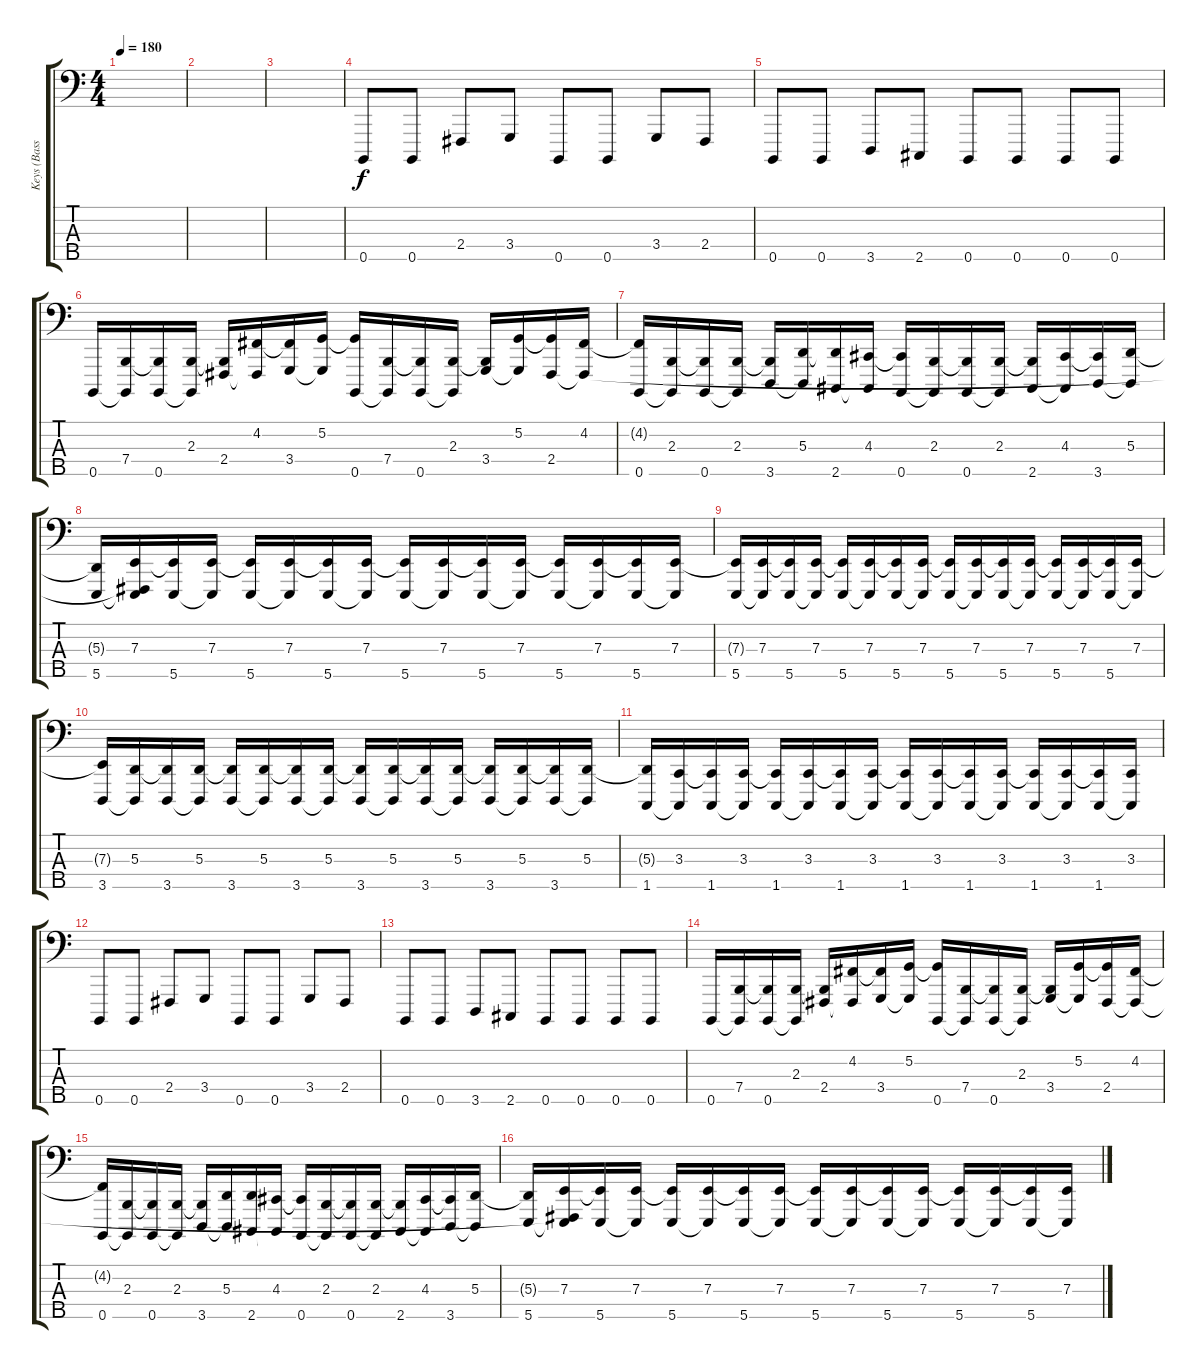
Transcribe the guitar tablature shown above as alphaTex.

\track ("Keys (Bass)" "Keys (Bass") {instrument pad1newage}
\staff {score tabs}
\tuning (G2 D2 A1 E1 B0) {hide}
\ts (4 4)
\tempo 180
\clef f4
\ks c
|
|
|
0.5.8{volume 11} 0.5.8 2.4.8 3.4.8 0.5.8 0.5.8 3.4.8 2.4.8 |
0.5.8 0.5.8 3.5.8 2.5.8 0.5.8 0.5.8 0.5.8 0.5.8 |
0.5.16 (7.4 0.5{t}).16 (7.4{t} 0.5).16 (2.3 0.5{t}).16 (2.3{t} 2.4).16 (4.2 2.4{t}).16 (4.2{t} 3.4).16 (5.2 3.4{t}).16 (5.2{t} 0.5).16 (7.4 0.5{t}).16 (7.4{t} 0.5).16 (2.3 0.5{t}).16 (2.3{t} 3.4).16 (5.2 3.4{t}).16 (5.2{t} 2.4).16 (4.2 2.4{t}).16 |
(4.2{t} 0.5).16 (2.3 0.5{t}).16 (2.3{t} 0.5).16 (2.3 0.5{t}).16 (2.3{t} 3.5).16 (5.3 3.5{t}).16 (5.3{t} 2.5).16 (4.3 2.5{t}).16 (4.3{t} 0.5).16 (2.3 0.5{t}).16 (2.3{t} 0.5).16 (2.3 0.5{t}).16 (2.3{t} 2.5).16 (4.3 2.5{t}).16 (4.3{t} 3.5).16 (5.3 3.5{t}).16 |
(5.3{t} 5.5).16 (7.3 2.4{t} 5.5{t}).16 (7.3{t} 5.5).16 (7.3 5.5{t}).16 (7.3{t} 5.5).16 (7.3 5.5{t}).16 (7.3{t} 5.5).16 (7.3 5.5{t}).16 (7.3{t} 5.5).16 (7.3 5.5{t}).16 (7.3{t} 5.5).16 (7.3 5.5{t}).16 (7.3{t} 5.5).16 (7.3 5.5{t}).16 (7.3{t} 5.5).16 (7.3 5.5{t}).16 |
(7.3{t} 5.5).16 (7.3 5.5{t}).16 (7.3{t} 5.5).16 (7.3 5.5{t}).16 (7.3{t} 5.5).16 (7.3 5.5{t}).16 (7.3{t} 5.5).16 (7.3 5.5{t}).16 (7.3{t} 5.5).16 (7.3 5.5{t}).16 (7.3{t} 5.5).16 (7.3 5.5{t}).16 (7.3{t} 5.5).16 (7.3 5.5{t}).16 (7.3{t} 5.5).16 (7.3 5.5{t}).16 |
(7.3{t} 3.5).16 (5.3 3.5{t}).16 (5.3{t} 3.5).16 (5.3 3.5{t}).16 (5.3{t} 3.5).16 (5.3 3.5{t}).16 (5.3{t} 3.5).16 (5.3 3.5{t}).16 (5.3{t} 3.5).16 (5.3 3.5{t}).16 (5.3{t} 3.5).16 (5.3 3.5{t}).16 (5.3{t} 3.5).16 (5.3 3.5{t}).16 (5.3{t} 3.5).16 (5.3 3.5{t}).16 |
(5.3{t} 1.5).16 (3.3 1.5{t}).16 (3.3{t} 1.5).16 (3.3 1.5{t}).16 (3.3{t} 1.5).16 (3.3 1.5{t}).16 (3.3{t} 1.5).16 (3.3 1.5{t}).16 (3.3{t} 1.5).16 (3.3 1.5{t}).16 (3.3{t} 1.5).16 (3.3 1.5{t}).16 (3.3{t} 1.5).16 (3.3 1.5{t}).16 (3.3{t} 1.5).16 (3.3 1.5{t}).16 |
0.5.8{volume 11} 0.5.8 2.4.8 3.4.8 0.5.8 0.5.8 3.4.8 2.4.8 |
0.5.8 0.5.8 3.5.8 2.5.8 0.5.8 0.5.8 0.5.8 0.5.8 |
0.5.16 (7.4 0.5{t}).16 (7.4{t} 0.5).16 (2.3 0.5{t}).16 (2.3{t} 2.4).16 (4.2 2.4{t}).16 (4.2{t} 3.4).16 (5.2 3.4{t}).16 (5.2{t} 0.5).16 (7.4 0.5{t}).16 (7.4{t} 0.5).16 (2.3 0.5{t}).16 (2.3{t} 3.4).16 (5.2 3.4{t}).16 (5.2{t} 2.4).16 (4.2 2.4{t}).16 |
(4.2{t} 0.5).16 (2.3 0.5{t}).16 (2.3{t} 0.5).16 (2.3 0.5{t}).16 (2.3{t} 3.5).16 (5.3 3.5{t}).16 (5.3{t} 2.5).16 (4.3 2.5{t}).16 (4.3{t} 0.5).16 (2.3 0.5{t}).16 (2.3{t} 0.5).16 (2.3 0.5{t}).16 (2.3{t} 2.5).16 (4.3 2.5{t}).16 (4.3{t} 3.5).16 (5.3 3.5{t}).16 |
(5.3{t} 5.5).16 (7.3 2.4{t} 5.5{t}).16 (7.3{t} 5.5).16 (7.3 5.5{t}).16 (7.3{t} 5.5).16 (7.3 5.5{t}).16 (7.3{t} 5.5).16 (7.3 5.5{t}).16 (7.3{t} 5.5).16 (7.3 5.5{t}).16 (7.3{t} 5.5).16 (7.3 5.5{t}).16 (7.3{t} 5.5).16 (7.3 5.5{t}).16 (7.3{t} 5.5).16 (7.3 5.5{t}).16
